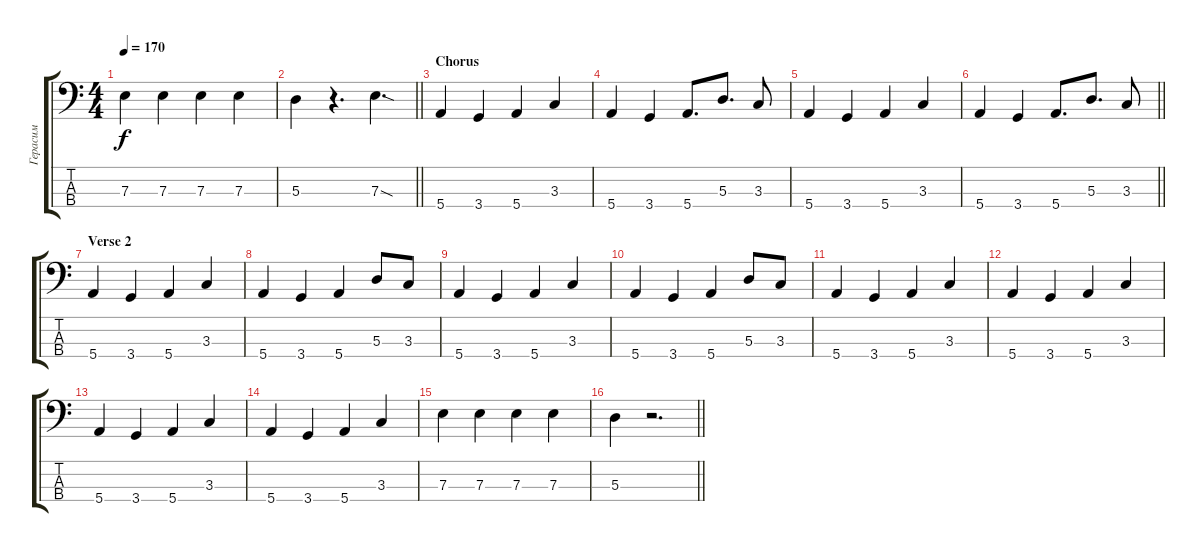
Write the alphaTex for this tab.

\track ("Герасим" "Герасим") {instrument electricbasspick}
\staff {score tabs}
\tuning (G2 D2 A1 E1) {hide}
\ts (4 4)
\tempo 170
\clef f4
\ks c
7.3.4{dy f} 7.3.4 7.3.4 7.3.4 |
\barLineRight lightlight
5.3.4 r.4{d} 7.3{sod}.4{d} |
\section ("" "Chorus")
5.4.4 3.4.4 5.4.4 3.3.4 |
5.4.4 3.4.4 5.4.8{d} 5.3.8{d} 3.3.8 |
5.4.4 3.4.4 5.4.4 3.3.4 |
\barLineRight lightlight
5.4.4 3.4.4 5.4.8{d} 5.3.8{d} 3.3.8 |
\section ("" "Verse 2")
5.4.4 3.4.4 5.4.4 3.3.4 |
5.4.4 3.4.4 5.4.4 5.3.8 3.3.8 |
5.4.4 3.4.4 5.4.4 3.3.4 |
5.4.4 3.4.4 5.4.4 5.3.8 3.3.8 |
5.4.4 3.4.4 5.4.4 3.3.4 |
5.4.4 3.4.4 5.4.4 3.3.4 |
5.4.4 3.4.4 5.4.4 3.3.4 |
5.4.4 3.4.4 5.4.4 3.3.4 |
7.3.4 7.3.4 7.3.4 7.3.4 |
\barLineRight lightlight
5.3.4 r.2{d}
